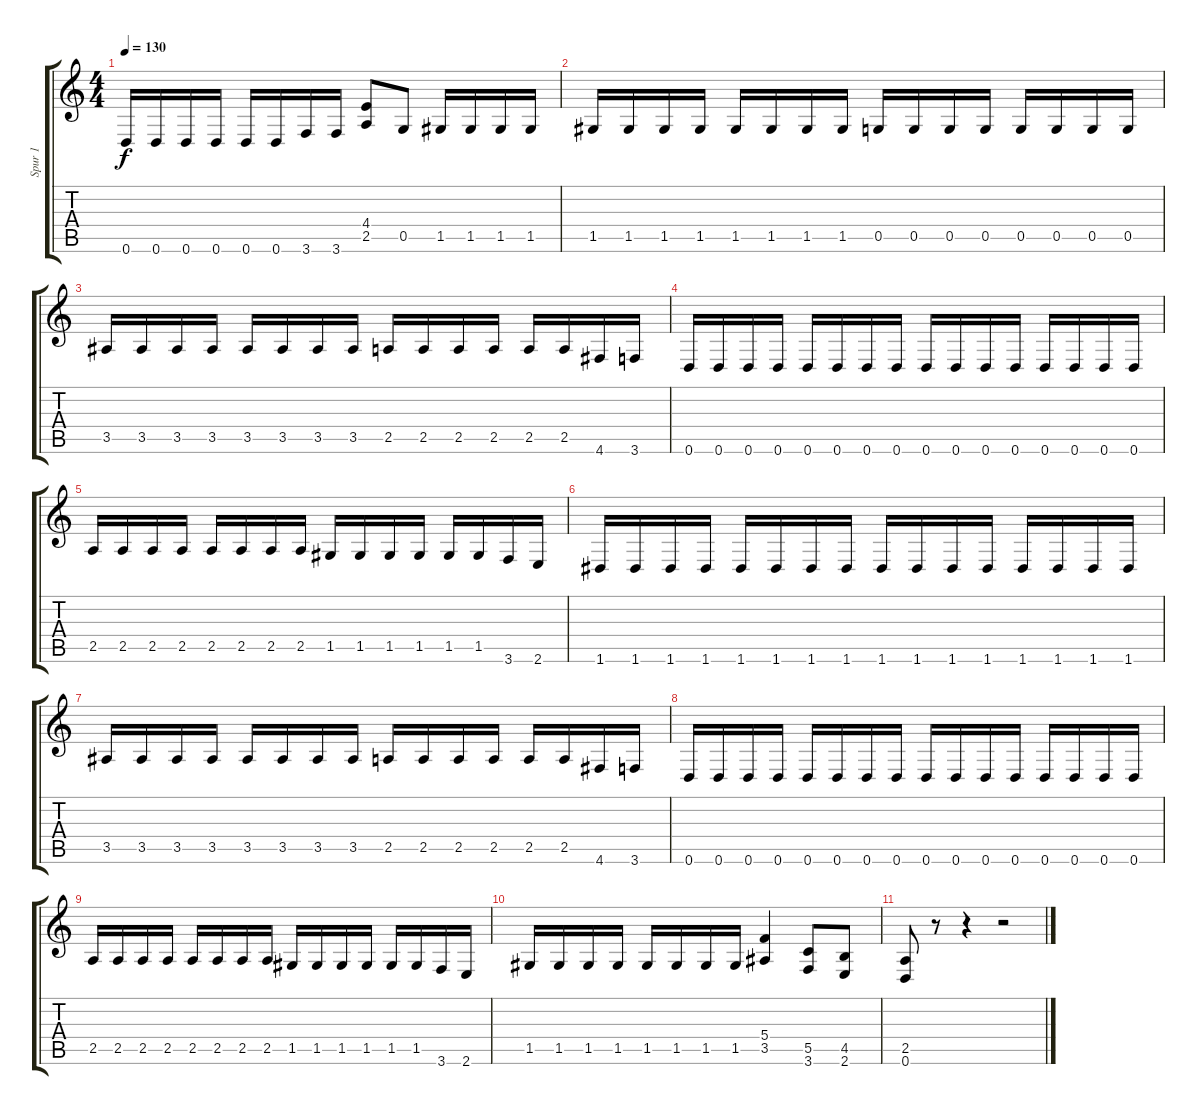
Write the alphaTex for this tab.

\track ("Spur 1" "Spur 1") {instrument distortionguitar}
\staff {score tabs}
\tuning (D4 A3 F3 C3 G2 D2) {hide}
\ts (4 4)
\tempo 130
\clef g2
\ks c
0.6.16{dy f} 0.6.16 0.6.16 0.6.16 0.6.16 0.6.16 3.6.16 3.6.16 (4.4 2.5).8 0.5.8 1.5.16 1.5.16 1.5.16 1.5.16 |
1.5.16 1.5.16 1.5.16 1.5.16 1.5.16 1.5.16 1.5.16 1.5.16 0.5.16 0.5.16 0.5.16 0.5.16 0.5.16 0.5.16 0.5.16 0.5.16 |
3.5.16 3.5.16 3.5.16 3.5.16 3.5.16 3.5.16 3.5.16 3.5.16 2.5.16 2.5.16 2.5.16 2.5.16 2.5.16 2.5.16 4.6.16 3.6.16 |
0.6.16 0.6.16 0.6.16 0.6.16 0.6.16 0.6.16 0.6.16 0.6.16 0.6.16 0.6.16 0.6.16 0.6.16 0.6.16 0.6.16 0.6.16 0.6.16 |
2.5.16 2.5.16 2.5.16 2.5.16 2.5.16 2.5.16 2.5.16 2.5.16 1.5.16 1.5.16 1.5.16 1.5.16 1.5.16 1.5.16 3.6.16 2.6.16 |
1.6.16 1.6.16 1.6.16 1.6.16 1.6.16 1.6.16 1.6.16 1.6.16 1.6.16 1.6.16 1.6.16 1.6.16 1.6.16 1.6.16 1.6.16 1.6.16 |
3.5.16 3.5.16 3.5.16 3.5.16 3.5.16 3.5.16 3.5.16 3.5.16 2.5.16 2.5.16 2.5.16 2.5.16 2.5.16 2.5.16 4.6.16 3.6.16 |
0.6.16 0.6.16 0.6.16 0.6.16 0.6.16 0.6.16 0.6.16 0.6.16 0.6.16 0.6.16 0.6.16 0.6.16 0.6.16 0.6.16 0.6.16 0.6.16 |
2.5.16 2.5.16 2.5.16 2.5.16 2.5.16 2.5.16 2.5.16 2.5.16 1.5.16 1.5.16 1.5.16 1.5.16 1.5.16 1.5.16 3.6.16 2.6.16 |
1.5.16 1.5.16 1.5.16 1.5.16 1.5.16 1.5.16 1.5.16 1.5.16 (5.4 3.5).4 (5.5 3.6).8 (4.5 2.6).8 |
(2.5 0.6).8 r.8 r.4 r.2
